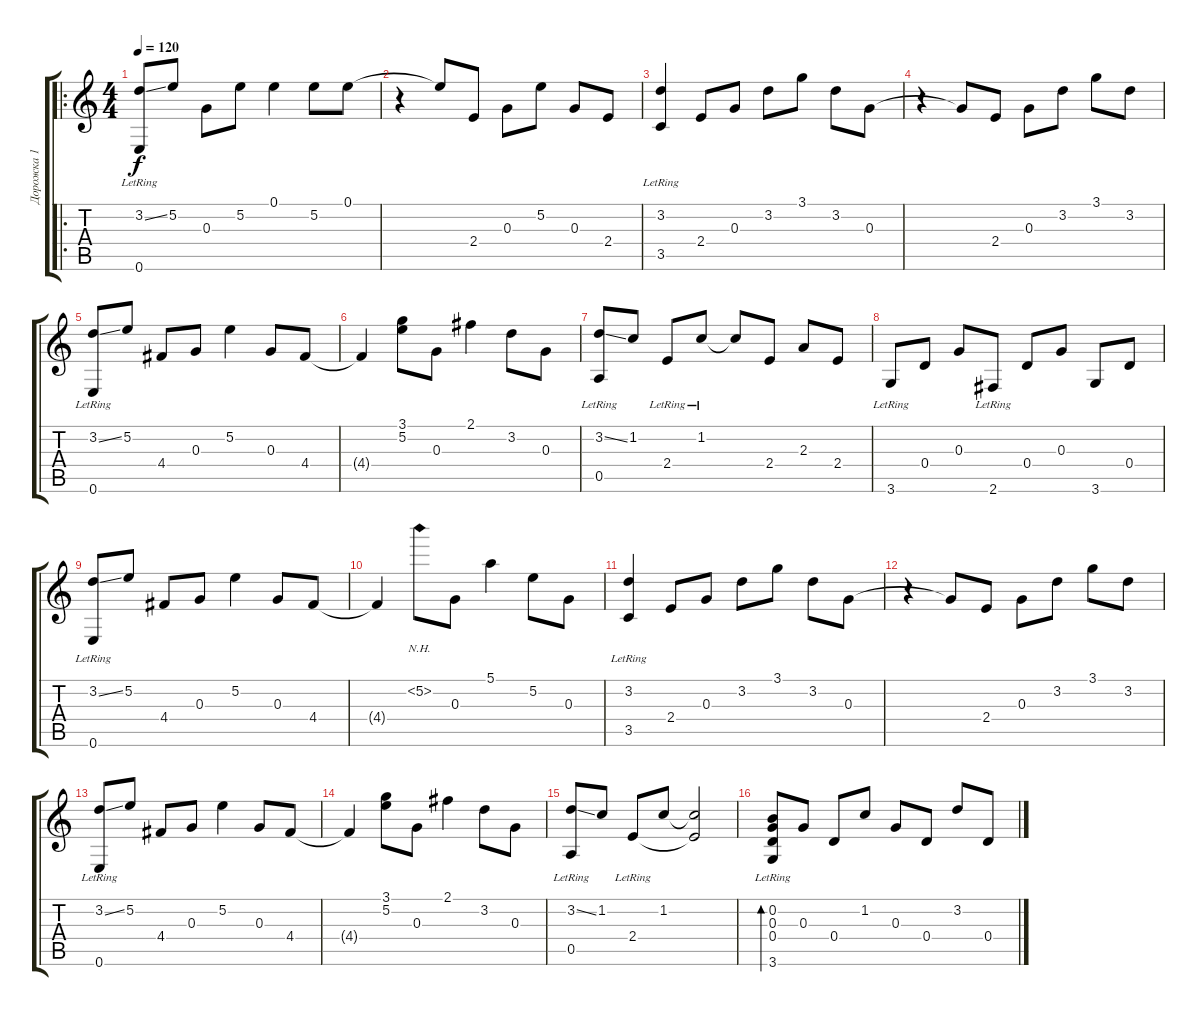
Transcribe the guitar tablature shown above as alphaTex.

\track ("Дорожка 1" "Дорожка 1") {instrument acousticguitarnylon}
\staff {score tabs}
\tuning (E4 B3 G3 D3 A2 E2) {hide}
\ro
\ts (4 4)
\tempo 120
\clef g2
\ks c
(3.2{ss} 0.6{lr}).8{dy f instrument acousticguitarnylon} 5.2.8 0.3.8 5.2.8 0.1.4 5.2.8 0.1.8 |
r.4 0.1{t}.8 2.4.8 0.3.8 5.2.8 0.3.8 2.4.8 |
(3.2{lr} 3.5{lr}).4 2.4.8 0.3.8 3.2.8 3.1.8 3.2.8 0.3.8 |
r.4 0.3{t}.8 2.4.8 0.3.8 3.2.8 3.1.8 3.2.8 |
(3.2{ss} 0.6{lr}).8 5.2.8 4.4.8 0.3.8 5.2.4 0.3.8 4.4.8 |
4.4{t}.4 (3.1 5.2).8 0.3.8 2.1.4 3.2.8 0.3.8 |
(3.2{ss} 0.5{lr}).8 1.2.8 2.4{lr}.8 1.2{lr}.8 1.2{t}.8 2.4.8 2.3.8 2.4.8 |
3.6{lr}.8 0.4.8 0.3.8 2.6{lr}.8 0.4.8 0.3.8 3.6.8 0.4.8 |
(3.2{ss} 0.6{lr}).8 5.2.8 4.4.8 0.3.8 5.2.4 0.3.8 4.4.8 |
4.4{t}.4 5.2{nh}.8 0.3.8 5.1.4 5.2.8 0.3.8 |
(3.2{lr} 3.5{lr}).4 2.4.8 0.3.8 3.2.8 3.1.8 3.2.8 0.3.8 |
r.4 0.3{t}.8 2.4.8 0.3.8 3.2.8 3.1.8 3.2.8 |
(3.2{ss} 0.6{lr}).8 5.2.8 4.4.8 0.3.8 5.2.4 0.3.8 4.4.8 |
4.4{t}.4 (3.1 5.2).8 0.3.8 2.1.4 3.2.8 0.3.8 |
(3.2{ss} 0.5{lr}).8 1.2.8 2.4{lr}.8 1.2.8 (1.2{t} 2.4{t}).2 |
(0.2{lr} 0.3{lr} 0.4{lr} 3.6{lr}).8{bd 60} 0.3.8 0.4.8 1.2.8 0.3.8 0.4.8 3.2.8 0.4.8
